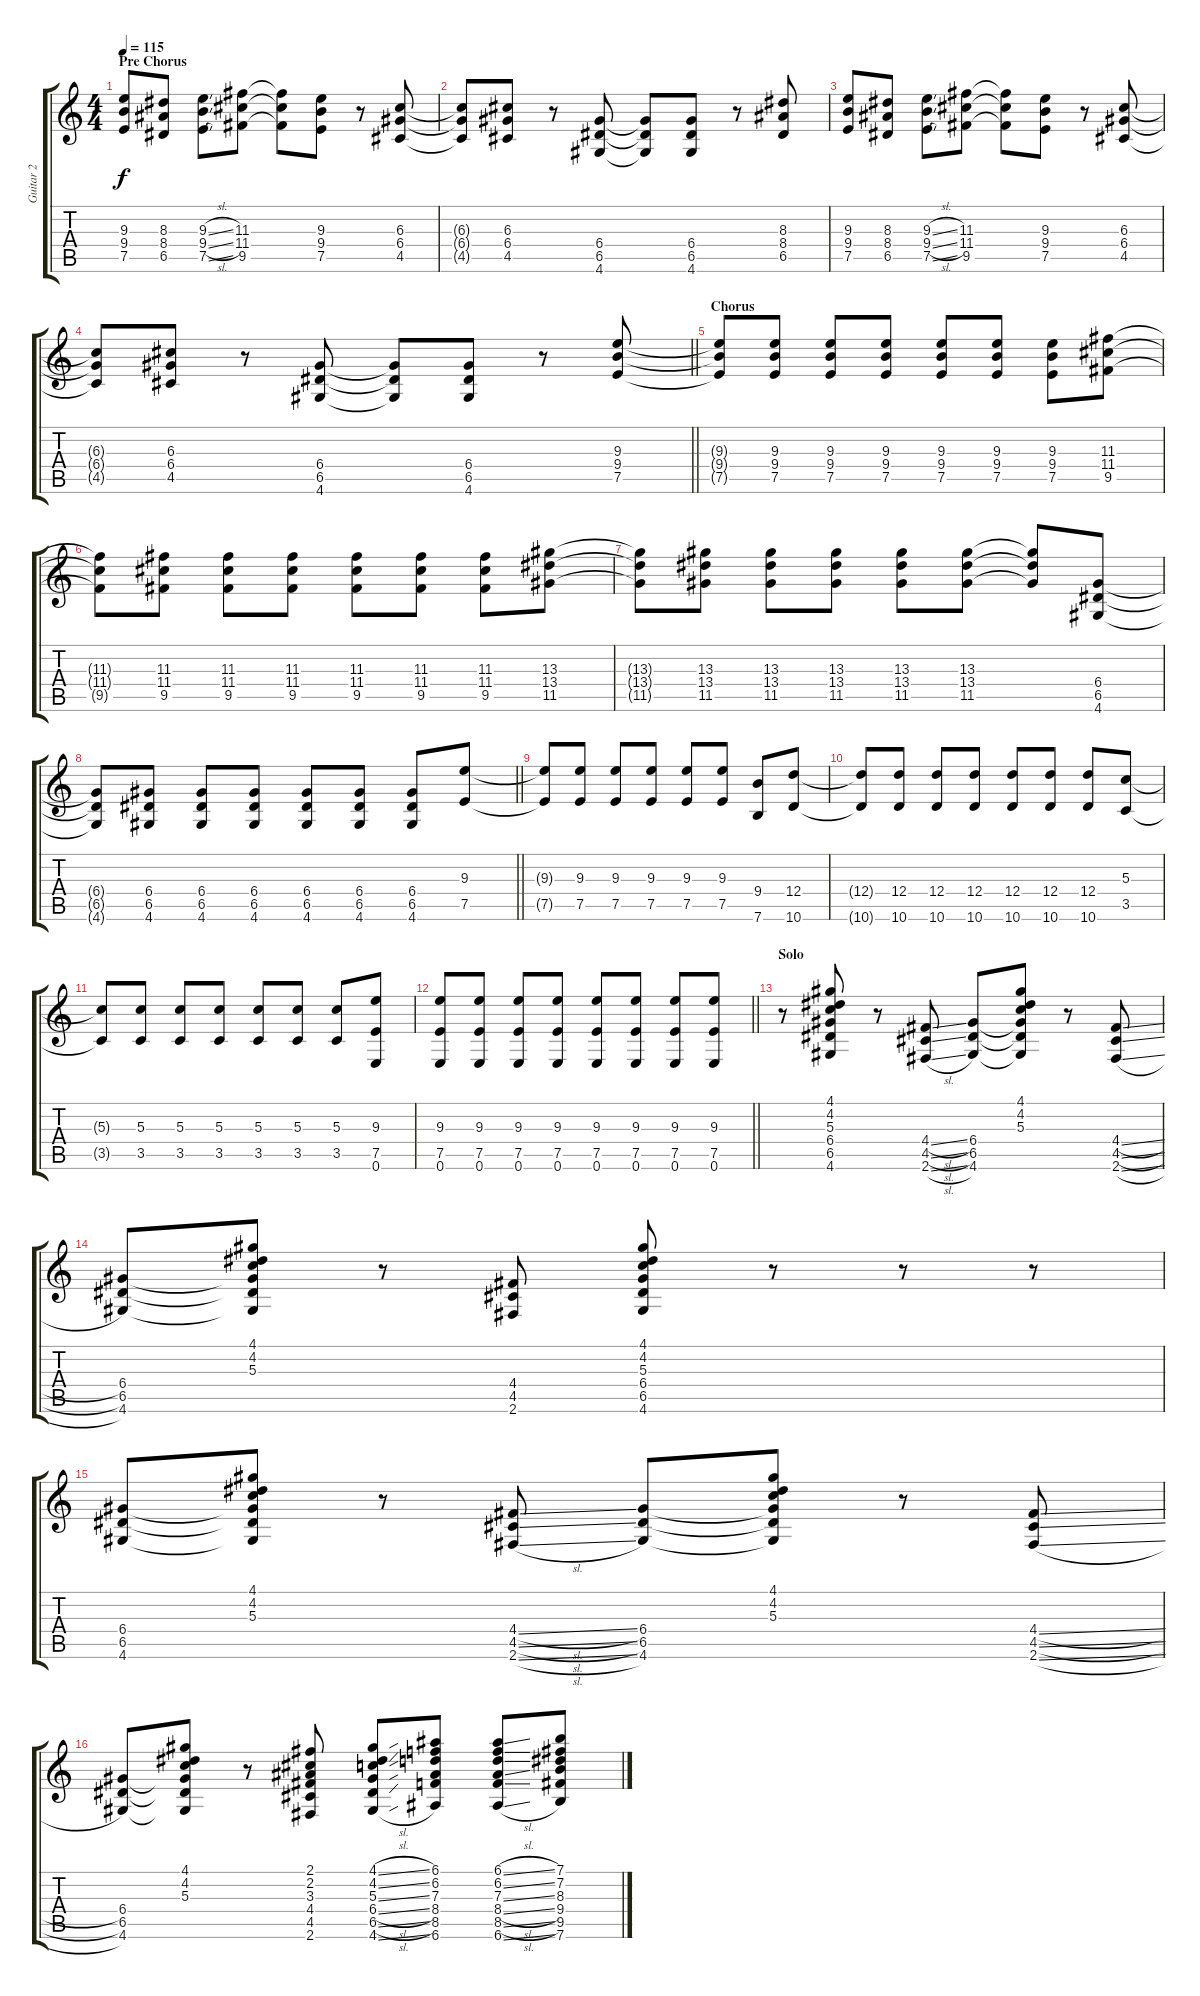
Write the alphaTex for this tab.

\track ("Guitar 2" "Guitar 2") {instrument overdrivenguitar}
\staff {score tabs}
\tuning (E4 B3 G3 D3 A2 E2) {hide}
\ts (4 4)
\section ("" "Pre Chorus")
\tempo 115
\clef g2
\ks c
(9.3 9.4 7.5).8{dy f} (8.3 8.4 6.5).8 (9.3{sl} 9.4{sl} 7.5{sl}).8 (11.3 11.4 9.5).8 (11.3{t} 11.4{t} 9.5{t}).8 (9.3 9.4 7.5).8 r.8 (6.3 6.4 4.5).8 |
(6.3{t} 6.4{t} 4.5{t}).8 (6.3 6.4 4.5).8 r.8 (6.4 6.5 4.6).8 (6.4{t} 6.5{t} 4.6{t}).8 (6.4 6.5 4.6).8 r.8 (8.3 8.4 6.5).8 |
(9.3 9.4 7.5).8 (8.3 8.4 6.5).8 (9.3{sl} 9.4{sl} 7.5{sl}).8 (11.3 11.4 9.5).8 (11.3{t} 11.4{t} 9.5{t}).8 (9.3 9.4 7.5).8 r.8 (6.3 6.4 4.5).8 |
\barLineRight lightlight
(6.3{t} 6.4{t} 4.5{t}).8 (6.3 6.4 4.5).8 r.8 (6.4 6.5 4.6).8 (6.4{t} 6.5{t} 4.6{t}).8 (6.4 6.5 4.6).8 r.8 (9.3 9.4 7.5).8 |
\section ("" "Chorus")
(9.3{t} 9.4{t} 7.5{t}).8 (9.3 9.4 7.5).8 (9.3 9.4 7.5).8 (9.3 9.4 7.5).8 (9.3 9.4 7.5).8 (9.3 9.4 7.5).8 (9.3 9.4 7.5).8 (11.3 11.4 9.5).8 |
(11.3{t} 11.4{t} 9.5{t}).8 (11.3 11.4 9.5).8 (11.3 11.4 9.5).8 (11.3 11.4 9.5).8 (11.3 11.4 9.5).8 (11.3 11.4 9.5).8 (11.3 11.4 9.5).8 (13.3 13.4 11.5).8 |
(13.3{t} 13.4{t} 11.5{t}).8 (13.3 13.4 11.5).8 (13.3 13.4 11.5).8 (13.3 13.4 11.5).8 (13.3 13.4 11.5).8 (13.3 13.4 11.5).8 (13.3{t} 13.4{t} 11.5{t}).8 (6.4 6.5 4.6).8 |
\barLineRight lightlight
(6.4{t} 6.5{t} 4.6{t}).8 (6.4 6.5 4.6).8 (6.4 6.5 4.6).8 (6.4 6.5 4.6).8 (6.4 6.5 4.6).8 (6.4 6.5 4.6).8 (6.4 6.5 4.6).8 (9.3 7.5).8 |
(9.3{t} 7.5{t}).8 (9.3 7.5).8 (9.3 7.5).8 (9.3 7.5).8 (9.3 7.5).8 (9.3 7.5).8 (9.4 7.6).8 (12.4 10.6).8 |
(12.4{t} 10.6{t}).8 (12.4 10.6).8 (12.4 10.6).8 (12.4 10.6).8 (12.4 10.6).8 (12.4 10.6).8 (12.4 10.6).8 (5.3 3.5).8 |
(5.3{t} 3.5{t}).8 (5.3 3.5).8 (5.3 3.5).8 (5.3 3.5).8 (5.3 3.5).8 (5.3 3.5).8 (5.3 3.5).8 (9.3 7.5 0.6).8 |
\barLineRight lightlight
(9.3 7.5 0.6).8 (9.3 7.5 0.6).8 (9.3 7.5 0.6).8 (9.3 7.5 0.6).8 (9.3 7.5 0.6).8 (9.3 7.5 0.6).8 (9.3 7.5 0.6).8 (9.3 7.5 0.6).8 |
\section ("" "Solo")
r.8 (4.1 4.2 5.3 6.4 6.5 4.6).8 r.8 (4.4{sl} 4.5{sl} 2.6{sl}).8 (6.4 6.5 4.6).8 (4.1 4.2 5.3 6.4{t} 6.5{t} 4.6{t}).8 r.8 (4.4{sl} 4.5{sl} 2.6{sl}).8 |
(6.4 6.5 4.6).8 (4.1 4.2 5.3 6.4{t} 6.5{t} 4.6{t}).8 r.8 (4.4 4.5 2.6).8 (4.1 4.2 5.3 6.4 6.5 4.6).8 r.8 r.8 r.8 |
(6.4 6.5 4.6).8 (4.1 4.2 5.3 6.4{t} 6.5{t} 4.6{t}).8 r.8 (4.4{sl} 4.5{sl} 2.6{sl}).8 (6.4 6.5 4.6).8 (4.1 4.2 5.3 6.4{t} 6.5{t} 4.6{t}).8 r.8 (4.4{sl} 4.5{sl} 2.6{sl}).8 |
(6.4 6.5 4.6).8 (4.1 4.2 5.3 6.4{t} 6.5{t} 4.6{t}).8 r.8 (2.1 2.2 3.3 4.4 4.5 2.6).8 (4.1{sl} 4.2{sl} 5.3{sl} 6.4{sl} 6.5{sl} 4.6{sl}).8 (6.1 6.2 7.3 8.4 8.5 6.6).8 (6.1{sl} 6.2{sl} 7.3{sl} 8.4{sl} 8.5{sl} 6.6{sl}).8 (7.1 7.2 8.3 9.4 9.5 7.6).8
